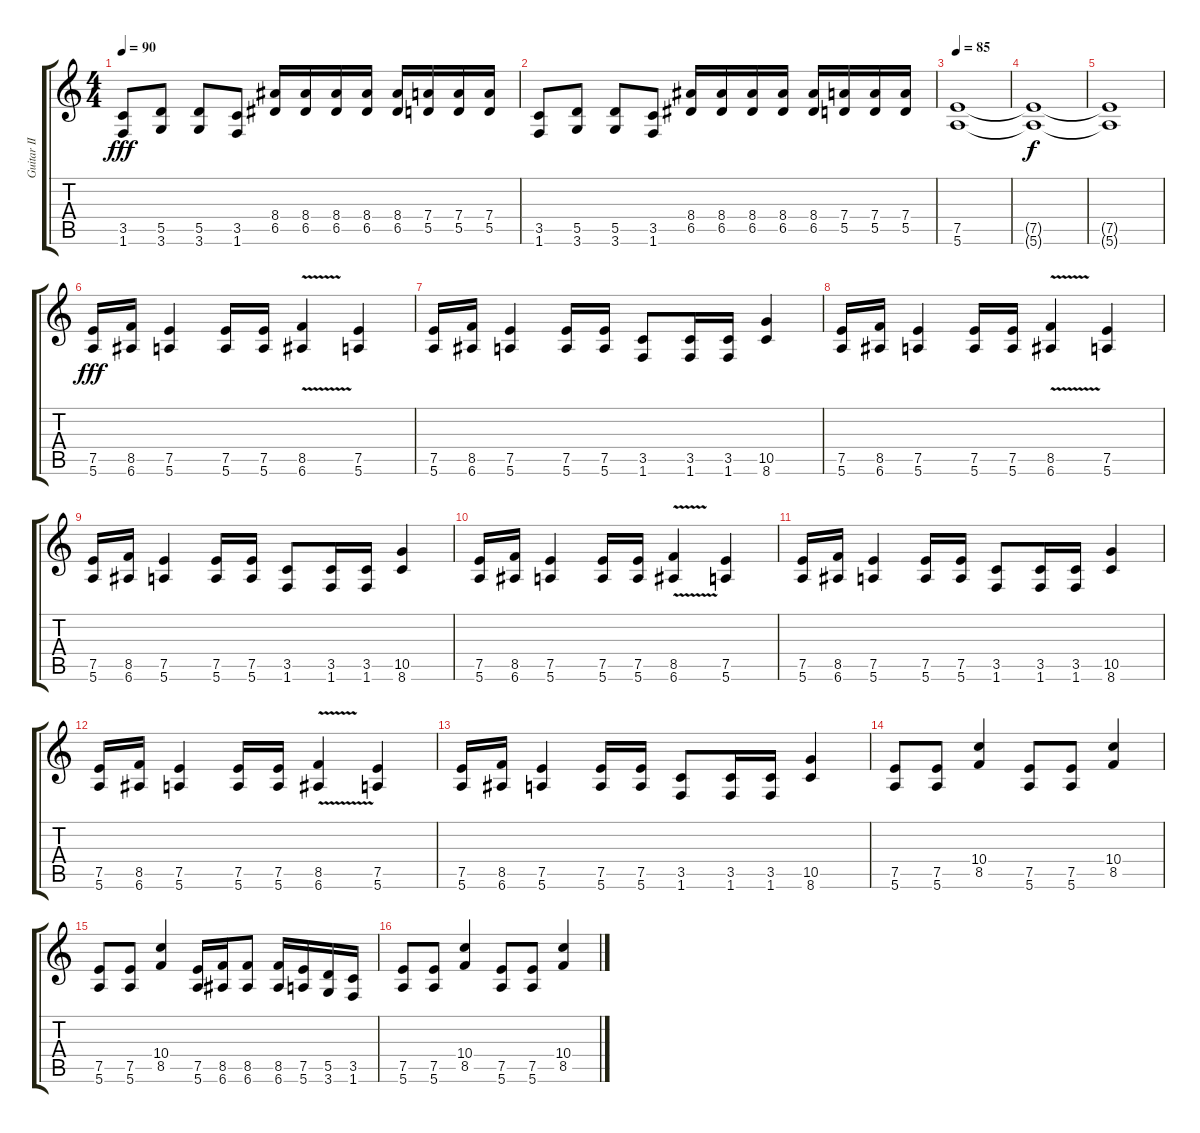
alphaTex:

\track ("Guitar II" "Guitar II") {instrument distortionguitar}
\staff {score tabs}
\tuning (E4 B3 G3 D3 A2 E2) {hide}
\ts (4 4)
\tempo 90
\clef g2
\ks c
(3.5 1.6).8{dy fff} (5.5 3.6).8 (5.5 3.6).8 (3.5 1.6).8 (8.4 6.5).16 (8.4 6.5).16 (8.4 6.5).16 (8.4 6.5).16 (8.4 6.5).16 (7.4 5.5).16 (7.4 5.5).16 (7.4 5.5).16 |
(3.5 1.6).8 (5.5 3.6).8 (5.5 3.6).8 (3.5 1.6).8 (8.4 6.5).16 (8.4 6.5).16 (8.4 6.5).16 (8.4 6.5).16 (8.4 6.5).16 (7.4 5.5).16 (7.4 5.5).16 (7.4 5.5).16 |
\tempo 85
(7.5 5.6).1 |
(7.5{t} 5.6{t}).1{dy f} |
(7.5{t} 5.6{t}).1 |
(7.5 5.6).16{dy fff} (8.5 6.6).16 (7.5 5.6).4 (7.5 5.6).16 (7.5 5.6).16 (8.5{v} 6.6{v}).4 (7.5 5.6).4 |
(7.5 5.6).16 (8.5 6.6).16 (7.5 5.6).4 (7.5 5.6).16 (7.5 5.6).16 (3.5 1.6).8 (3.5 1.6).16 (3.5 1.6).16 (10.5 8.6).4 |
(7.5 5.6).16 (8.5 6.6).16 (7.5 5.6).4 (7.5 5.6).16 (7.5 5.6).16 (8.5{v} 6.6{v}).4 (7.5 5.6).4 |
(7.5 5.6).16 (8.5 6.6).16 (7.5 5.6).4 (7.5 5.6).16 (7.5 5.6).16 (3.5 1.6).8 (3.5 1.6).16 (3.5 1.6).16 (10.5 8.6).4 |
(7.5 5.6).16 (8.5 6.6).16 (7.5 5.6).4 (7.5 5.6).16 (7.5 5.6).16 (8.5{v} 6.6{v}).4 (7.5 5.6).4 |
(7.5 5.6).16 (8.5 6.6).16 (7.5 5.6).4 (7.5 5.6).16 (7.5 5.6).16 (3.5 1.6).8 (3.5 1.6).16 (3.5 1.6).16 (10.5 8.6).4 |
(7.5 5.6).16 (8.5 6.6).16 (7.5 5.6).4 (7.5 5.6).16 (7.5 5.6).16 (8.5{v} 6.6{v}).4 (7.5 5.6).4 |
(7.5 5.6).16 (8.5 6.6).16 (7.5 5.6).4 (7.5 5.6).16 (7.5 5.6).16 (3.5 1.6).8 (3.5 1.6).16 (3.5 1.6).16 (10.5 8.6).4 |
(7.5 5.6).8 (7.5 5.6).8 (10.4 8.5).4 (7.5 5.6).8 (7.5 5.6).8 (10.4 8.5).4 |
(7.5 5.6).8 (7.5 5.6).8 (10.4 8.5).4 (7.5 5.6).16 (8.5 6.6).16 (8.5 6.6).8 (8.5 6.6).16 (7.5 5.6).16 (5.5 3.6).16 (3.5 1.6).16 |
(7.5 5.6).8 (7.5 5.6).8 (10.4 8.5).4 (7.5 5.6).8 (7.5 5.6).8 (10.4 8.5).4
